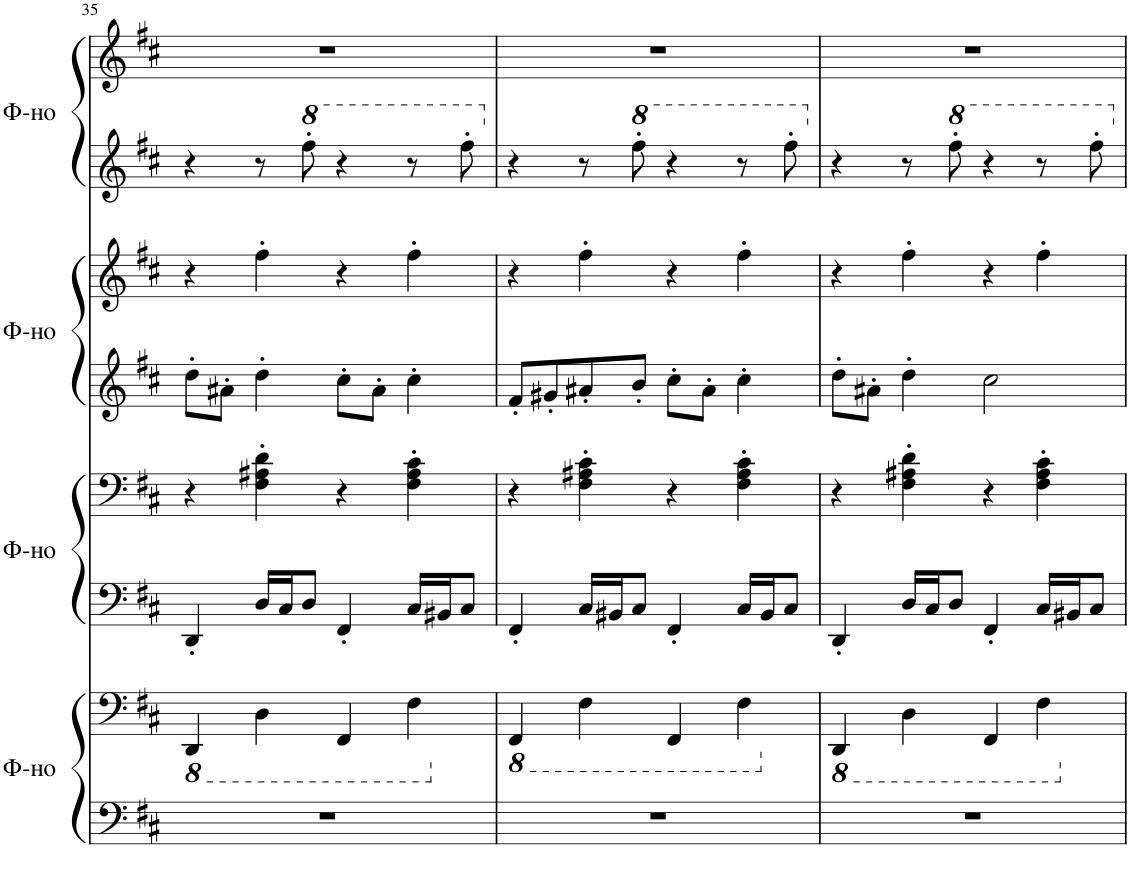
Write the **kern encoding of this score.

**kern	**kern	**kern	**kern	**kern	**kern	**kern	**kern
*part4	*part4	*part3	*part3	*part2	*part2	*part1	*part1
*staff8	*staff7	*staff6	*staff5	*staff4	*staff3	*staff2	*staff1
*I"Фортепиано	*	*I"Фортепиано	*	*I"Фортепиано	*	*I"Фортепиано	*
!!LO:PB:g=z
*clefF4	*clefF4	*clefF4	*clefF4	*clefG2	*clefG2	*clefG2	*clefG2
*k[f#c#]	*k[f#c#]	*k[f#c#]	*k[f#c#]	*k[f#c#]	*k[f#c#]	*k[f#c#]	*k[f#c#]
*M4/4	*M4/4	*M4/4	*M4/4	*M4/4	*M4/4	*M4/4	*M4/4
*met(c)	*met(c)	*met(c)	*met(c)	*met(c)	*met(c)	*met(c)	*met(c)
*	*8ba	*	*	*	*	*	*
=35	=35	=35	=35	=35	=35	=35	=35
1r	4DDD/	4DD'/	4r	8dd'\L	4r	4r	1r
.	.	.	.	8a#X'\J	.	.	.
.	4DD\	16D/LL	4F#\' 4A#X\' 4d\'	4dd'\	4ff#'\	8r	.
.	.	16C#/J	.	.	.	.	.
*	*	*	*	*	*	*8va	*
.	.	8D/J	.	.	.	8fff#'\	.
.	4FFF#/	4FF#'/	4r	8cc#'\L	4r	4r	.
.	.	.	.	8a#'\J	.	.	.
.	4FF#\	16C#/LL	4F#\' 4A#\' 4c#\'	4cc#'\	4ff#'\	8r	.
.	.	16BB#X/J	.	.	.	.	.
.	.	8C#/J	.	.	.	8fff#'\	.
=36	=36	=36	=36	=36	=36	=36	=36
*	*X8ba	*	*	*	*	*	*
*	*8ba	*	*	*	*	*	*
*	*	*	*	*	*	*X8va	*
1r	4FFF#/	4FF#'/	4r	8f#'/L	4r	4r	1r
.	.	.	.	8g#X'/	.	.	.
.	4FF#\	16C#/LL	4F#\' 4A#X\' 4c#\'	8a#X'/	4ff#'\	8r	.
.	.	16BB#X/J	.	.	.	.	.
*	*	*	*	*	*	*8va	*
.	.	8C#/J	.	8b'/J	.	8fff#'\	.
.	4FFF#/	4FF#'/	4r	8cc#'\L	4r	4r	.
.	.	.	.	8a#'\J	.	.	.
.	4FF#\	16C#/LL	4F#\' 4A#\' 4c#\'	4cc#'\	4ff#'\	8r	.
.	.	16BB#/J	.	.	.	.	.
.	.	8C#/J	.	.	.	8fff#'\	.
=37	=37	=37	=37	=37	=37	=37	=37
*	*X8ba	*	*	*	*	*	*
*	*8ba	*	*	*	*	*	*
*	*	*	*	*	*	*X8va	*
1r	4DDD/	4DD'/	4r	8dd'\L	4r	4r	1r
.	.	.	.	8a#X'\J	.	.	.
.	4DD\	16D/LL	4F#\' 4A#X\' 4d\'	4dd'\	4ff#'\	8r	.
.	.	16C#/J	.	.	.	.	.
*	*	*	*	*	*	*8va	*
.	.	8D/J	.	.	.	8fff#'\	.
.	4FFF#/	4FF#'/	4r	2cc#\	4r	4r	.
.	4FF#\	16C#/LL	4F#\' 4A#\' 4c#\'	.	4ff#'\	8r	.
.	.	16BB#X/J	.	.	.	.	.
.	.	8C#/J	.	.	.	8fff#'\	.
*	*X8ba	*	*	*	*	*	*
*	*	*	*	*	*	*X8va	*
=	=	=	=	=	=	=	=
*-	*-	*-	*-	*-	*-	*-	*-
